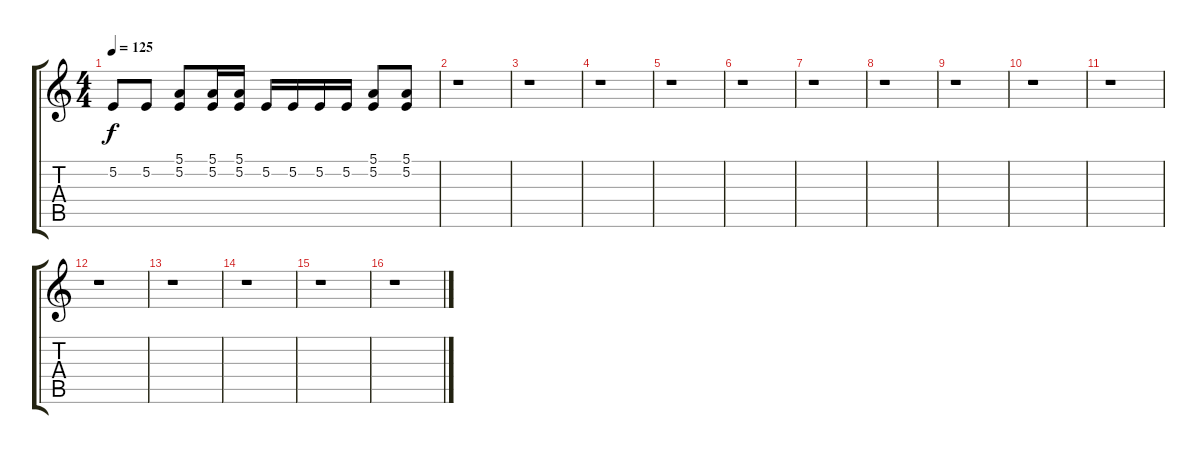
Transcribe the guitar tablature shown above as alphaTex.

\track "" {instrument agogo}
\staff {score tabs}
\tuning (E4 B3 G3 D3 A2 E2) {hide}
\ts (4 4)
\tempo 125
\clef g2
\ks c
5.2.8{dy f} 5.2.8 (5.1 5.2).8 (5.1 5.2).16 (5.1 5.2).16 5.2.16 5.2.16 5.2.16 5.2.16 (5.1 5.2).8 (5.1 5.2).8 |
r.1 |
r.1 |
r.1 |
r.1 |
r.1 |
r.1 |
r.1 |
r.1 |
r.1 |
r.1 |
r.1 |
r.1 |
r.1 |
r.1 |
r.1
